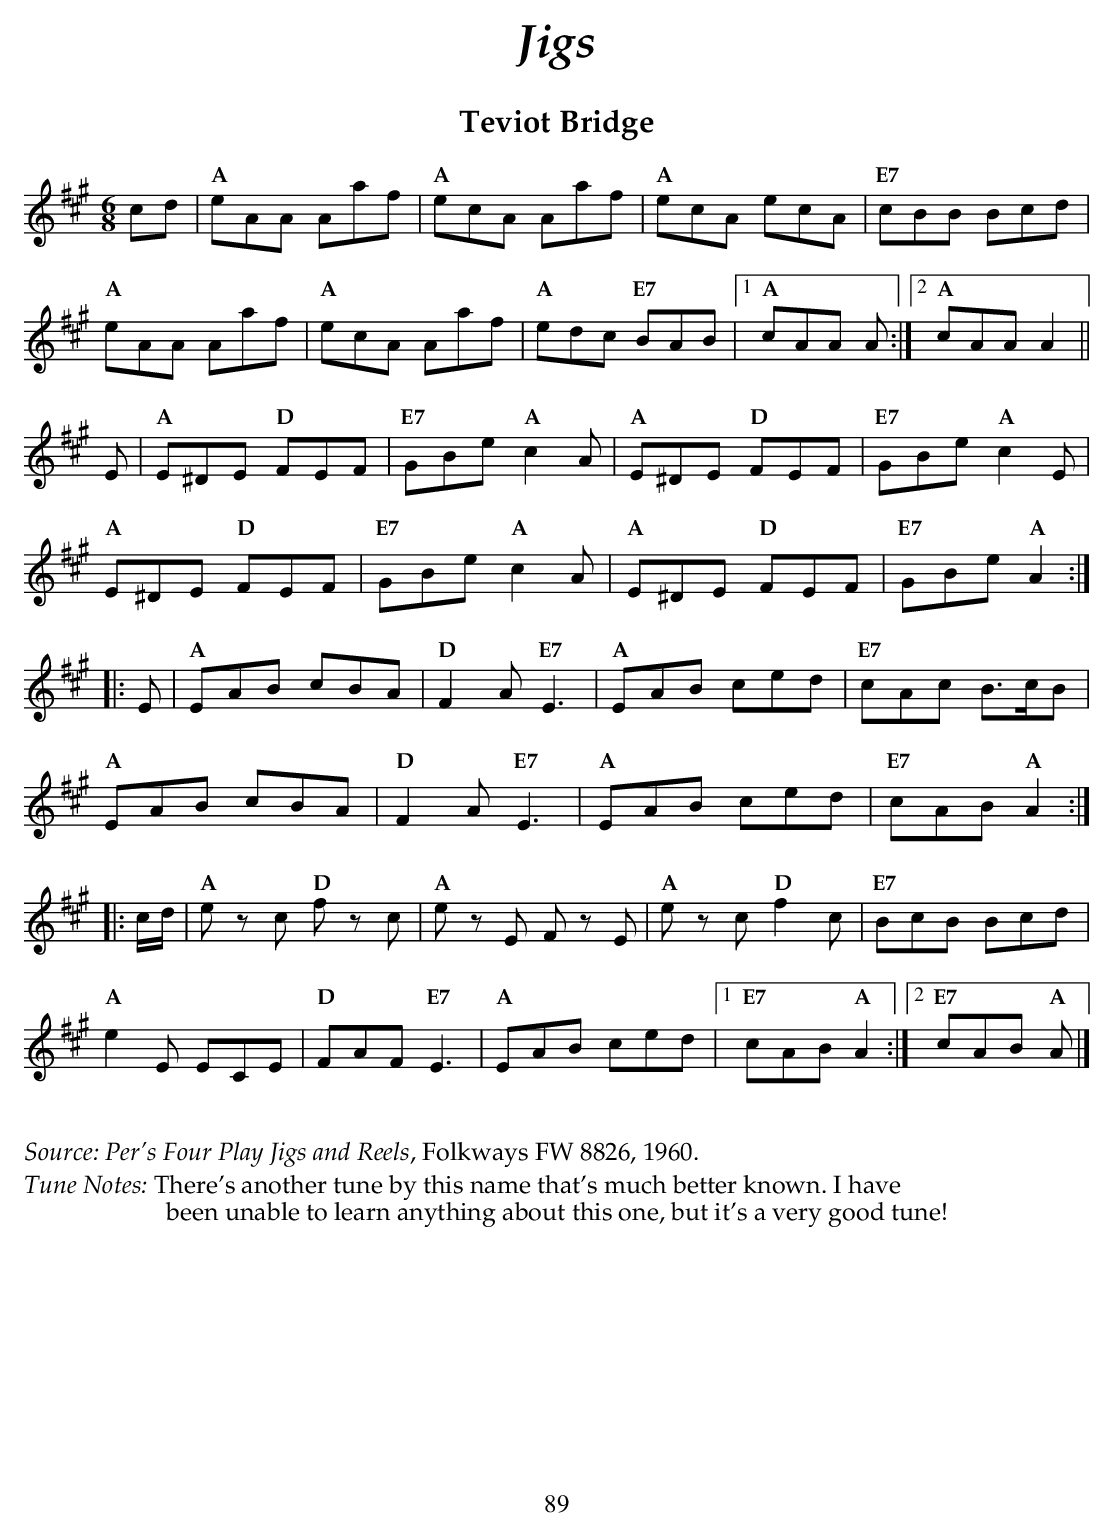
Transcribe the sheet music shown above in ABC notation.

X:1
T:Teviot Bridge
M:6/8
L:1/8
K:A
  cd |\
"A" eAA Aaf | "A" ecA     Aaf | "A"  ecA ecA | "E7" cBB Bcd |
"A" eAA Aaf | "A" ecA     Aaf | "A" edc "E7" BAB |1 "A" cAA A  :|2 "A" cAA A2 ||
   E |\
"A" E^DE "D" FEF | "E7" GBe "A" c2A | "A" E^DE "D" FEF | "E7" GBe "A" c2E |
"A" E^DE "D" FEF | "E7" GBe "A" c2A | "A" E^DE "D" FEF | "E7" GBe "A" A2 :|
|:E |\
"A" EAB cBA | "D" F2A "E7" E3 | "A" EAB ced | "E7" cAc    B>cB |
"A" EAB cBA | "D" F2A "E7" E3 | "A" EAB ced | "E7" cAB "A" A2 :|
|:c/2d/2 |\
"A" ez c "D" fz c | "A" ez E   Fz E | "A" ez c "D" f2c |  "E7" BcB     Bcd |
"A" e2E  ECE  | "D" FAF "E7" E3 | "A" EAB  ced |1 "E7" cAB "A" A2 :|2 "E7" cAB "A" A |]
